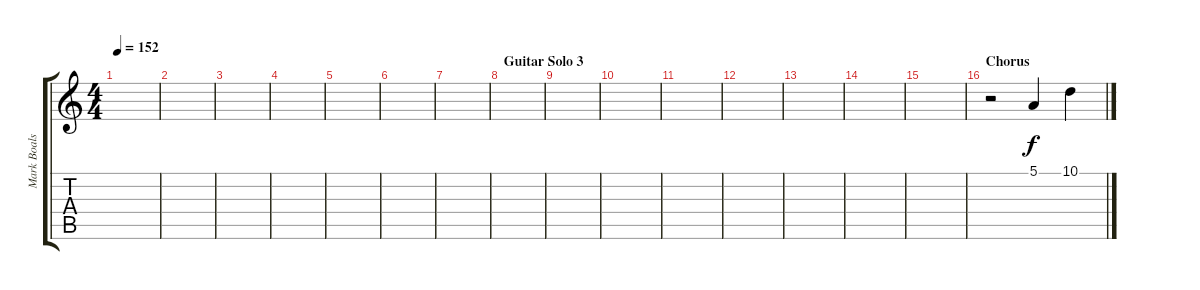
\track ("Mark Boals" "Mark Boals") {instrument lead6voice}
\staff {score tabs}
\tuning (E4 B3 G3 D3 A2 E2) {hide}
\ts (4 4)
\tempo 152
\clef g2
\ks c
|
|
|
|
|
|
|
\section ("" "Guitar Solo 3")
|
|
|
|
|
|
|
|
\section ("" "Chorus")
r.2 5.1.4 10.1.4
